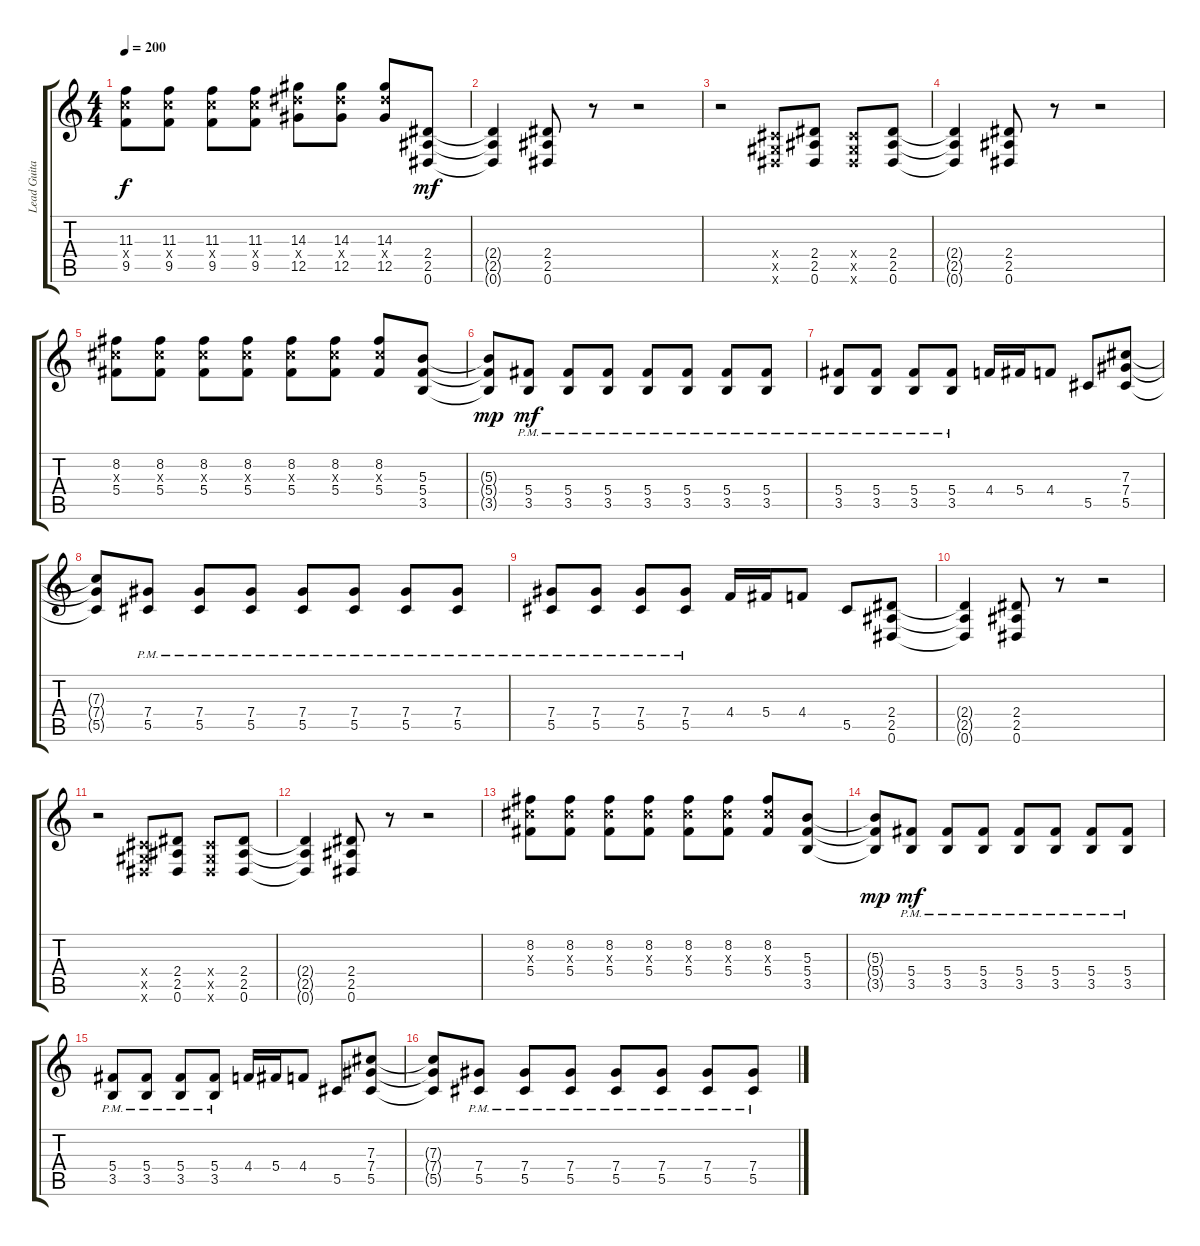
\track ("Lead Guitar" "Lead Guita") {instrument distortionguitar}
\staff {score tabs}
\tuning (Eb4 Bb3 Gb3 Db3 Ab2 Eb2) {hide}
\ts (4 4)
\tempo 200
\clef g2
\ks c
(11.3 11.4{x} 9.5).8{dy f} (11.3 11.4{x} 9.5).8 (11.3 11.4{x} 9.5).8 (11.3 11.4{x} 9.5).8 (14.3 14.4{x} 12.5).8 (14.3 14.4{x} 12.5).8 (14.3 14.4{x} 12.5).8 (2.4 2.5 0.6).8{dy mf} |
(2.4{t} 2.5{t} 0.6{t}).4 (2.4 2.5 0.6).8 r.8 r.2 |
r.2 (0.4{x} 0.5{x} 0.6{x}).8 (2.4 2.5 0.6).8 (0.4{x} 0.5{x} 0.6{x}).8 (2.4 2.5 0.6).8 |
(2.4{t} 2.5{t} 0.6{t}).4 (2.4 2.5 0.6).8 r.8 r.2 |
(8.2 7.3{x} 5.4).8 (8.2 7.3{x} 5.4).8 (8.2 7.3{x} 5.4).8 (8.2 7.3{x} 5.4).8 (8.2 7.3{x} 5.4).8 (8.2 7.3{x} 5.4).8 (8.2 7.3{x} 5.4).8 (5.3 5.4 3.5).8 |
(5.3{t} 5.4{t} 3.5{t}).8{dy mp} (5.4{pm} 3.5{pm}).8{dy mf} (5.4{pm} 3.5{pm}).8 (5.4{pm} 3.5{pm}).8 (5.4{pm} 3.5{pm}).8 (5.4{pm} 3.5{pm}).8 (5.4{pm} 3.5{pm}).8 (5.4{pm} 3.5{pm}).8 |
(5.4{pm} 3.5{pm}).8 (5.4{pm} 3.5{pm}).8 (5.4{pm} 3.5{pm}).8 (5.4{pm} 3.5{pm}).8 4.4.16 5.4.16 4.4.8 5.5.8 (7.3 7.4 5.5).8 |
(7.3{t} 7.4{t} 5.5{t}).8 (7.4{pm} 5.5{pm}).8 (7.4{pm} 5.5{pm}).8 (7.4{pm} 5.5{pm}).8 (7.4{pm} 5.5{pm}).8 (7.4{pm} 5.5{pm}).8 (7.4{pm} 5.5{pm}).8 (7.4{pm} 5.5{pm}).8 |
(7.4{pm} 5.5{pm}).8 (7.4{pm} 5.5{pm}).8 (7.4{pm} 5.5{pm}).8 (7.4{pm} 5.5{pm}).8 4.4.16 5.4.16 4.4.8 5.5.8 (2.4 2.5 0.6).8 |
(2.4{t} 2.5{t} 0.6{t}).4 (2.4 2.5 0.6).8 r.8 r.2 |
r.2 (0.4{x} 0.5{x} 0.6{x}).8 (2.4 2.5 0.6).8 (0.4{x} 0.5{x} 0.6{x}).8 (2.4 2.5 0.6).8 |
(2.4{t} 2.5{t} 0.6{t}).4 (2.4 2.5 0.6).8 r.8 r.2 |
(8.2 7.3{x} 5.4).8 (8.2 7.3{x} 5.4).8 (8.2 7.3{x} 5.4).8 (8.2 7.3{x} 5.4).8 (8.2 7.3{x} 5.4).8 (8.2 7.3{x} 5.4).8 (8.2 7.3{x} 5.4).8 (5.3 5.4 3.5).8 |
(5.3{t} 5.4{t} 3.5{t}).8{dy mp} (5.4{pm} 3.5{pm}).8{dy mf} (5.4{pm} 3.5{pm}).8 (5.4{pm} 3.5{pm}).8 (5.4{pm} 3.5{pm}).8 (5.4{pm} 3.5{pm}).8 (5.4{pm} 3.5{pm}).8 (5.4{pm} 3.5{pm}).8 |
(5.4{pm} 3.5{pm}).8 (5.4{pm} 3.5{pm}).8 (5.4{pm} 3.5{pm}).8 (5.4{pm} 3.5{pm}).8 4.4.16 5.4.16 4.4.8 5.5.8 (7.3 7.4 5.5).8 |
(7.3{t} 7.4{t} 5.5{t}).8 (7.4{pm} 5.5{pm}).8 (7.4{pm} 5.5{pm}).8 (7.4{pm} 5.5{pm}).8 (7.4{pm} 5.5{pm}).8 (7.4{pm} 5.5{pm}).8 (7.4{pm} 5.5{pm}).8 (7.4{pm} 5.5{pm}).8
